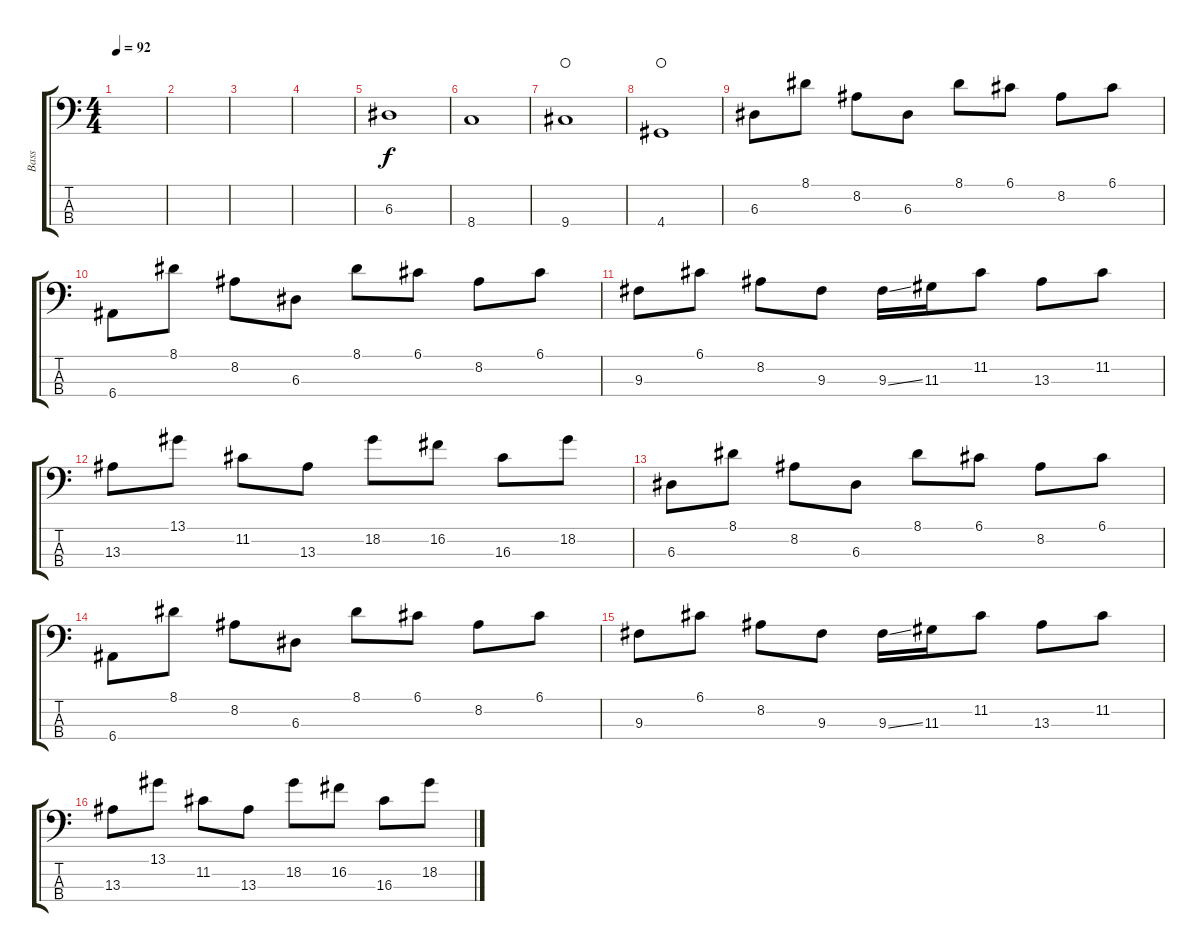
\track ("Bass" "Bass") {instrument electricbasspick}
\staff {score tabs}
\tuning (G2 D2 A1 E1) {hide}
\ts (4 4)
\tempo 92
\clef f4
\ks c
|
|
|
|
6.3.1 |
8.4.1 |
9.4.1{waho} |
4.4.1{waho} |
6.3.8 8.1.8 8.2.8 6.3.8 8.1.8 6.1.8 8.2.8 6.1.8 |
6.4.8 8.1.8 8.2.8 6.3.8 8.1.8 6.1.8 8.2.8 6.1.8 |
9.3.8 6.1.8 8.2.8 9.3.8 9.3{ss}.16 11.3.16 11.2.8 13.3.8 11.2.8 |
13.3.8 13.1.8 11.2.8 13.3.8 18.2.8 16.2.8 16.3.8 18.2.8 |
6.3.8 8.1.8 8.2.8 6.3.8 8.1.8 6.1.8 8.2.8 6.1.8 |
6.4.8 8.1.8 8.2.8 6.3.8 8.1.8 6.1.8 8.2.8 6.1.8 |
9.3.8 6.1.8 8.2.8 9.3.8 9.3{ss}.16 11.3.16 11.2.8 13.3.8 11.2.8 |
13.3.8 13.1.8 11.2.8 13.3.8 18.2.8 16.2.8 16.3.8 18.2.8
